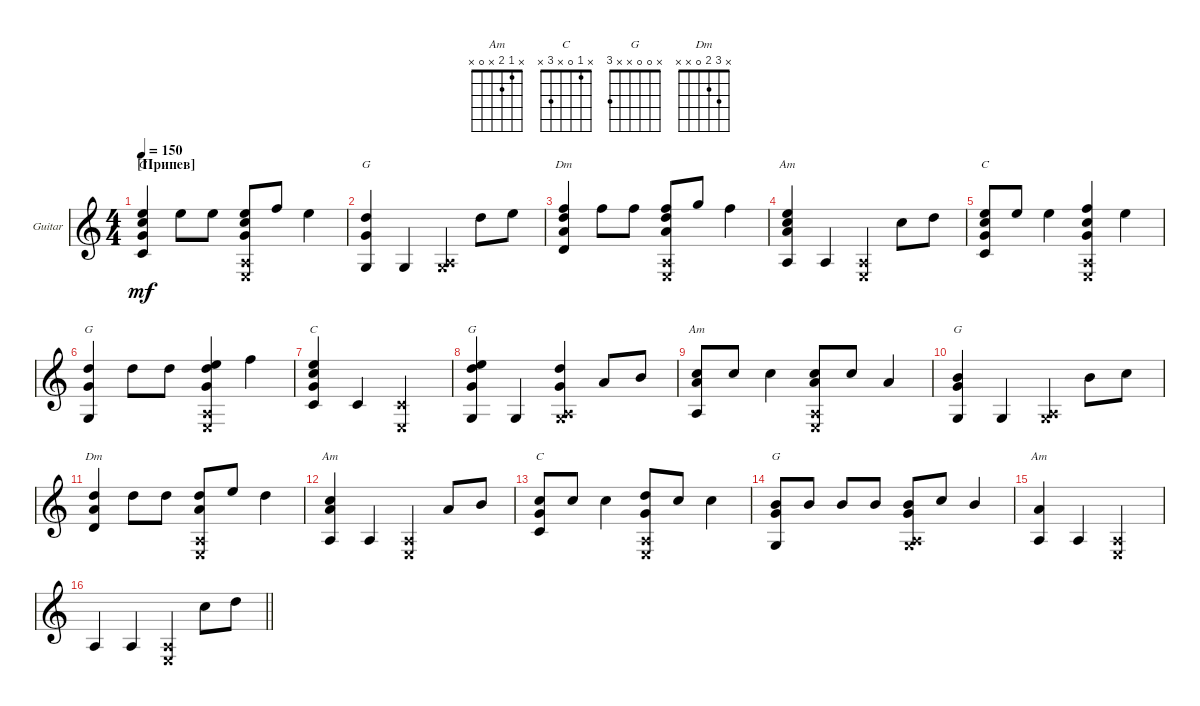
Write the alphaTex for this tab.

\bracketExtendMode groupsimilarinstruments
\firstSystemTrackNameOrientation horizontal
\otherSystemsTrackNameOrientation horizontal
\track ("music.kaminari.info" "Guitar") {instrument acousticguitarsteel}
\staff {score}
\tuning (E4 B3 G3 D3 A2 E2)
\chord ("Am" x x 2 x 0 x)
\chord ("C" 0 1 0 x 3 x)
\chord ("G" x 3 0 x x 3)
\chord ("Dm" 1 3 2 0 x x)
\chord ("Am" 0 1 2 x 0 x)
\chord ("G" 0 0 0 x x 3)
\chord ("Am" x 1 2 x 0 x)
\chord ("G" x 0 0 x x 3)
\chord ("Dm" x 3 2 0 x x)
\chord ("C" x 1 0 x 3 x)
\ts (4 4)
\section ("" "[Припев]")
\tempo 150
\clef g2
\ks c
(3.5 0.1 1.2 0.3).4{ch "C" dy mf beam Up} 0.1.8{beam Down} 0.1.8{beam Down} (0.1 1.2 0.3 0.5{x} 0.6{x}).8{beam Up} 1.1.8{beam Up} 0.1.4{beam Down} |
(3.6 3.2 0.3).4{ch "G" beam Up} 3.6.4{beam Up} (3.6{x} 0.5{x}).4{beam Up} 3.2.8{beam Down} 0.1.8{beam Down} |
(1.1 3.2 2.3 0.4).4{ch "Dm" beam Up} 1.1.8{beam Down} 1.1.8{beam Down} (1.1 2.3 3.2 0.6{x} 0.5{x}).8{beam Up} 3.1.8{beam Up} 1.1.4{beam Down} |
(0.1 0.5 1.2 2.3).4{ch "Am" beam Up} 0.5.4{beam Up} (0.5{x} 0.6{x}).4{beam Up} 1.2.8{beam Down} 3.2.8{beam Down} |
(3.5 0.1 1.2 0.3).8{ch "C" beam Up} 0.1.8{beam Up} 0.1.4{beam Down} (1.1 0.3 1.2 0.5{x} 0.6{x}).4{beam Up} 0.1.4{beam Down} |
(3.6 3.2 0.3).4{ch "G" beam Up} 3.2.8{beam Down} 3.2.8{beam Down} (0.1 0.3 3.2 0.6{x} 0.5{x}).4{beam Up} 1.1.4{beam Down} |
(3.5 0.1 1.2 0.3).4{ch "C" beam Up} 3.5.4{beam Up} (3.5{x} 0.6{x}).2{beam Up} |
(3.6 0.1 3.2 0.3).4{ch "G" beam Up} 3.6.4{beam Up} (3.2 3.6{x} 0.3 0.5{x}).4{beam Up} 2.3.8{beam Up} 0.2.8{beam Up} |
(1.2 2.3 0.5).8{ch "Am" beam Up} 1.2.8{beam Up} 1.2.4{beam Down} (1.2 0.5{x} 2.3 0.6{x}).8{beam Up} 1.2.8{beam Up} 2.3.4{beam Up} |
(3.6 0.2 0.3).4{ch "G" beam Up} 3.6.4{beam Up} (3.6{x} 0.5{x}).4{beam Up} 0.2.8{beam Down} 1.2.8{beam Down} |
(3.2 0.4 2.3).4{ch "Dm" beam Up} 3.2.8{beam Down} 3.2.8{beam Down} (3.2 2.3 0.5{x} 0.6{x}).8{beam Up} 0.1.8{beam Up} 3.2.4{beam Down} |
(1.2 2.3 0.5).4{ch "Am" beam Up} 0.5.4{beam Up} (0.5{x} 0.6{x}).4{beam Up} 2.3.8{beam Up} 0.2.8{beam Up} |
(1.2 0.3 3.5).8{ch "C" beam Up} 1.2.8{beam Up} 1.2.4{beam Down} (3.2 0.3 0.5{x} 0.6{x}).8{beam Up} 1.2.8{beam Up} 1.2.4{beam Down} |
(3.6 0.2 0.3).8{ch "G" beam Up} 0.2.8{beam Up} 0.2.8{beam Up} 0.2.8{beam Up} (0.2 3.6{x} 0.3 0.5{x}).8{beam Up} 1.2.8{beam Up} 0.2.4{beam Up} |
(2.3 0.5).4{ch "Am" beam Up} 0.5.4{beam Up} (0.5{x} 0.6{x}).2{beam Up} |
\barLineRight lightlight
0.5.4{beam Up} 0.5.4{beam Up} (0.6{x} 0.5{x}).4{beam Up} 1.2.8{beam Down} 3.2.8{beam Down}
